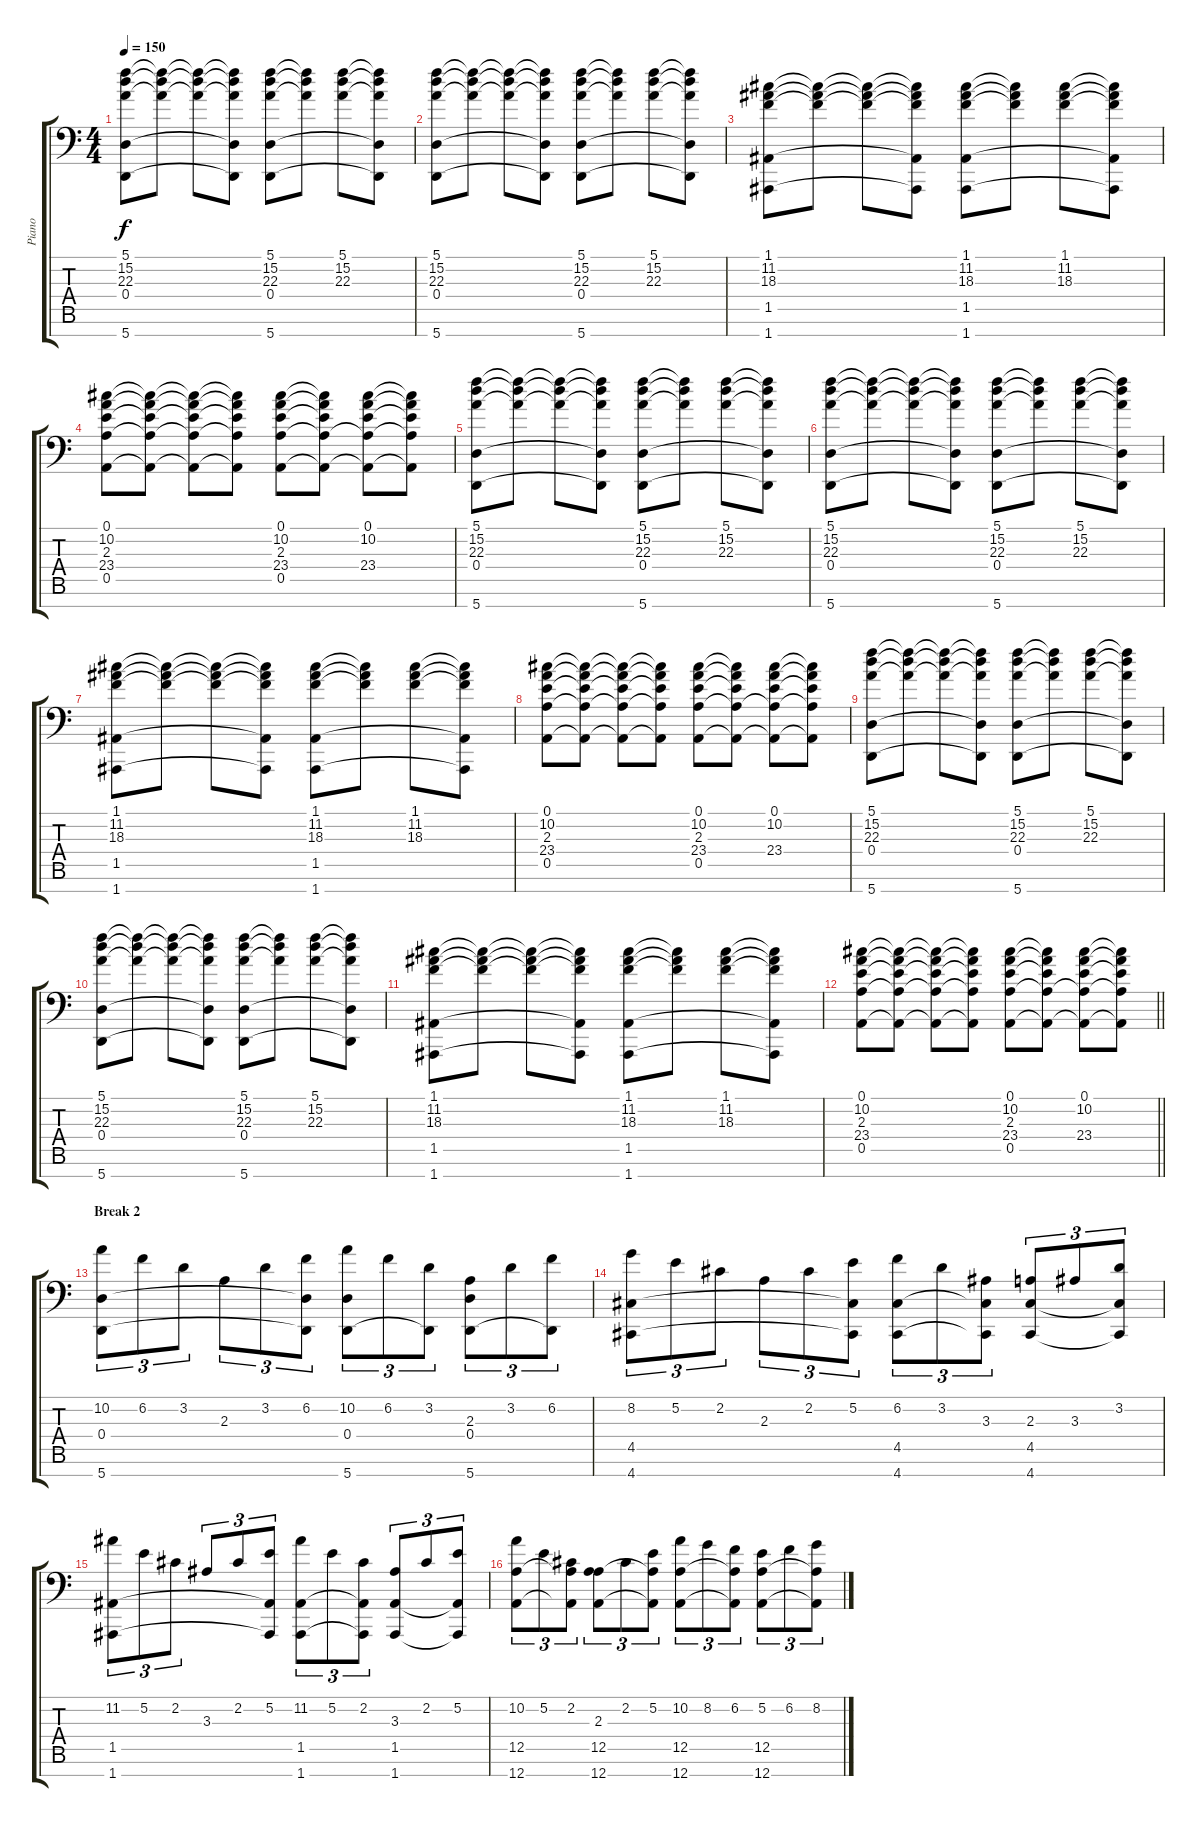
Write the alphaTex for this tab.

\track ("Piano" "Piano") {instrument acousticgrandpiano}
\staff {score tabs}
\tuning (E4 B3 G3 D3 A2 E2 A1) {hide}
\ts (4 4)
\tempo 150
\clef f4
\ks c
(5.1 15.2 22.3 0.4 5.7).8{dy f} (5.1{t} 15.2{t} 22.3{t}).8 (5.1{t} 15.2{t} 22.3{t}).8 (5.1{t} 15.2{t} 22.3{t} 0.4{t} 5.7{t}).8 (5.1 15.2 22.3 0.4 5.7).8 (5.1{t} 15.2{t} 22.3{t}).8 (5.1 15.2 22.3).8 (5.1{t} 15.2{t} 22.3{t} 0.4{t} 5.7{t}).8 |
(5.1 15.2 22.3 0.4 5.7).8 (5.1{t} 15.2{t} 22.3{t}).8 (5.1{t} 15.2{t} 22.3{t}).8 (5.1{t} 15.2{t} 22.3{t} 0.4{t} 5.7{t}).8 (5.1 15.2 22.3 0.4 5.7).8 (5.1{t} 15.2{t} 22.3{t}).8 (5.1 15.2 22.3).8 (5.1{t} 15.2{t} 22.3{t} 0.4{t} 5.7{t}).8 |
(1.1 11.2 18.3 1.5 1.7).8 (1.1{t} 11.2{t} 18.3{t}).8 (1.1{t} 11.2{t} 18.3{t}).8 (1.1{t} 11.2{t} 18.3{t} 1.5{t} 1.7{t}).8 (1.1 11.2 18.3 1.5 1.7).8 (1.1{t} 11.2{t} 18.3{t}).8 (1.1 11.2 18.3).8 (1.1{t} 11.2{t} 18.3{t} 1.5{t} 1.7{t}).8 |
(0.1 10.2 2.3 23.4 0.5).8 (0.1{t} 10.2{t} 2.3{t} 23.4{t} 0.5{t}).8 (0.1{t} 10.2{t} 2.3{t} 23.4{t} 0.5{t}).8 (0.1{t} 10.2{t} 2.3{t} 23.4{t} 0.5{t}).8 (0.1 10.2 2.3 23.4 0.5).8 (0.1{t} 10.2{t} 2.3{t} 23.4{t} 0.5{t}).8 (0.1 10.2 2.3{t} 23.4 0.5{t}).8 (0.1{t} 10.2{t} 2.3{t} 23.4{t} 0.5{t}).8 |
(5.1 15.2 22.3 0.4 5.7).8 (5.1{t} 15.2{t} 22.3{t}).8 (5.1{t} 15.2{t} 22.3{t}).8 (5.1{t} 15.2{t} 22.3{t} 0.4{t} 5.7{t}).8 (5.1 15.2 22.3 0.4 5.7).8 (5.1{t} 15.2{t} 22.3{t}).8 (5.1 15.2 22.3).8 (5.1{t} 15.2{t} 22.3{t} 0.4{t} 5.7{t}).8 |
(5.1 15.2 22.3 0.4 5.7).8 (5.1{t} 15.2{t} 22.3{t}).8 (5.1{t} 15.2{t} 22.3{t}).8 (5.1{t} 15.2{t} 22.3{t} 0.4{t} 5.7{t}).8 (5.1 15.2 22.3 0.4 5.7).8 (5.1{t} 15.2{t} 22.3{t}).8 (5.1 15.2 22.3).8 (5.1{t} 15.2{t} 22.3{t} 0.4{t} 5.7{t}).8 |
(1.1 11.2 18.3 1.5 1.7).8 (1.1{t} 11.2{t} 18.3{t}).8 (1.1{t} 11.2{t} 18.3{t}).8 (1.1{t} 11.2{t} 18.3{t} 1.5{t} 1.7{t}).8 (1.1 11.2 18.3 1.5 1.7).8 (1.1{t} 11.2{t} 18.3{t}).8 (1.1 11.2 18.3).8 (1.1{t} 11.2{t} 18.3{t} 1.5{t} 1.7{t}).8 |
(0.1 10.2 2.3 23.4 0.5).8 (0.1{t} 10.2{t} 2.3{t} 23.4{t} 0.5{t}).8 (0.1{t} 10.2{t} 2.3{t} 23.4{t} 0.5{t}).8 (0.1{t} 10.2{t} 2.3{t} 23.4{t} 0.5{t}).8 (0.1 10.2 2.3 23.4 0.5).8 (0.1{t} 10.2{t} 2.3{t} 23.4{t} 0.5{t}).8 (0.1 10.2 2.3{t} 23.4 0.5{t}).8 (0.1{t} 10.2{t} 2.3{t} 23.4{t} 0.5{t}).8 |
(5.1 15.2 22.3 0.4 5.7).8 (5.1{t} 15.2{t} 22.3{t}).8 (5.1{t} 15.2{t} 22.3{t}).8 (5.1{t} 15.2{t} 22.3{t} 0.4{t} 5.7{t}).8 (5.1 15.2 22.3 0.4 5.7).8 (5.1{t} 15.2{t} 22.3{t}).8 (5.1 15.2 22.3).8 (5.1{t} 15.2{t} 22.3{t} 0.4{t} 5.7{t}).8 |
(5.1 15.2 22.3 0.4 5.7).8 (5.1{t} 15.2{t} 22.3{t}).8 (5.1{t} 15.2{t} 22.3{t}).8 (5.1{t} 15.2{t} 22.3{t} 0.4{t} 5.7{t}).8 (5.1 15.2 22.3 0.4 5.7).8 (5.1{t} 15.2{t} 22.3{t}).8 (5.1 15.2 22.3).8 (5.1{t} 15.2{t} 22.3{t} 0.4{t} 5.7{t}).8 |
(1.1 11.2 18.3 1.5 1.7).8 (1.1{t} 11.2{t} 18.3{t}).8 (1.1{t} 11.2{t} 18.3{t}).8 (1.1{t} 11.2{t} 18.3{t} 1.5{t} 1.7{t}).8 (1.1 11.2 18.3 1.5 1.7).8 (1.1{t} 11.2{t} 18.3{t}).8 (1.1 11.2 18.3).8 (1.1{t} 11.2{t} 18.3{t} 1.5{t} 1.7{t}).8 |
\barLineRight lightlight
(0.1 10.2 2.3 23.4 0.5).8 (0.1{t} 10.2{t} 2.3{t} 23.4{t} 0.5{t}).8 (0.1{t} 10.2{t} 2.3{t} 23.4{t} 0.5{t}).8 (0.1{t} 10.2{t} 2.3{t} 23.4{t} 0.5{t}).8 (0.1 10.2 2.3 23.4 0.5).8 (0.1{t} 10.2{t} 2.3{t} 23.4{t} 0.5{t}).8 (0.1 10.2 2.3{t} 23.4 0.5{t}).8 (0.1{t} 10.2{t} 2.3{t} 23.4{t} 0.5{t}).8 |
\section ("" "Break 2")
(10.2 0.4 5.7).8{tu (3 2)} 6.2.8{tu (3 2)} 3.2.8{tu (3 2)} 2.3.8{tu (3 2)} 3.2.8{tu (3 2)} (6.2 0.4{t} 5.7{t}).8{tu (3 2)} (10.2 0.4 5.7).8{tu (3 2)} 6.2.8{tu (3 2)} (3.2 5.7{t}).8{tu (3 2)} (2.3 0.4 5.7).8{tu (3 2)} 3.2.8{tu (3 2)} (6.2 5.7{t}).8{tu (3 2)} |
(8.2 4.5 4.7).8{tu (3 2)} 5.2.8{tu (3 2)} 2.2.8{tu (3 2)} 2.3.8{tu (3 2)} 2.2.8{tu (3 2)} (5.2 4.5{t} 4.7{t}).8{tu (3 2)} (6.2 4.5 4.7).8{tu (3 2)} 3.2.8{tu (3 2)} (3.3 4.5{t} 4.7{t}).8{tu (3 2)} (2.3 4.5 4.7).8{tu (3 2)} 3.3.8{tu (3 2)} (3.2 4.5{t} 4.7{t}).8{tu (3 2)} |
(11.2 1.5 1.7).8{tu (3 2)} 5.2.8{tu (3 2)} 2.2.8{tu (3 2)} 3.3.8{tu (3 2)} 2.2.8{tu (3 2)} (5.2 1.5{t} 1.7{t}).8{tu (3 2)} (11.2 1.5 1.7).8{tu (3 2)} 5.2.8{tu (3 2)} (2.2 1.5{t} 1.7{t}).8{tu (3 2)} (3.3 1.5 1.7).8{tu (3 2)} 2.2.8{tu (3 2)} (5.2 1.5{t} 1.7{t}).8{tu (3 2)} |
(10.2 12.5 12.7).8{tu (3 2)} 5.2.8{tu (3 2)} (2.2 12.5{t} 12.7{t}).8{tu (3 2)} (2.3 12.5 12.7).8{tu (3 2)} 2.2.8{tu (3 2)} (5.2 12.5{t} 12.7{t}).8{tu (3 2)} (10.2 12.5 12.7).8{tu (3 2)} 8.2.8{tu (3 2)} (6.2 12.5{t} 12.7{t}).8{tu (3 2)} (5.2 12.5 12.7).8{tu (3 2)} 6.2.8{tu (3 2)} (8.2 12.5{t} 12.7{t}).8{tu (3 2)}
